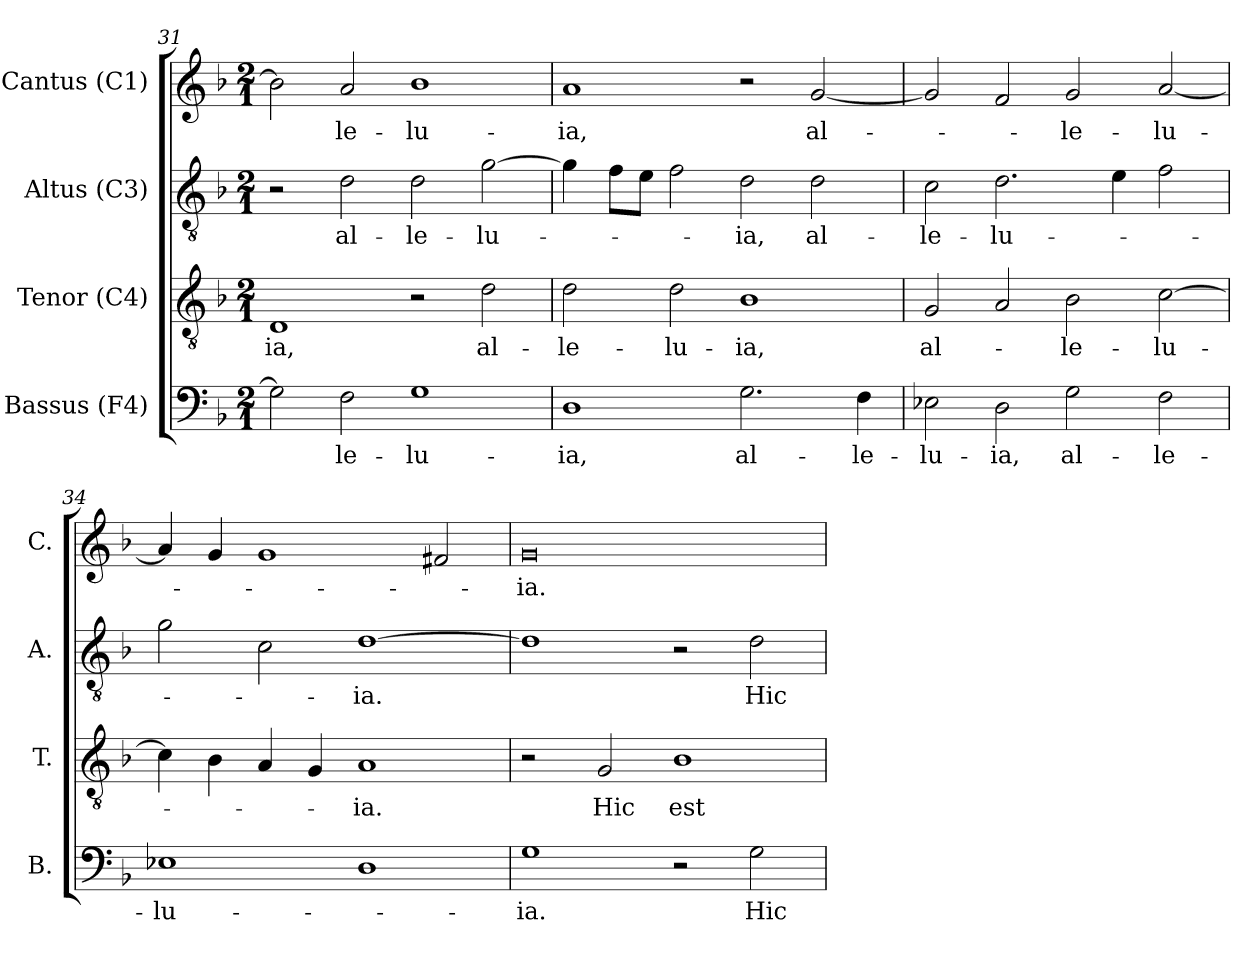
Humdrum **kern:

**kern	**text	**kern	**text	**kern	**text	**kern	**text
*part4	*part4	*part3	*part3	*part2	*part2	*part1	*part1
*staff4	*staff4	*staff3	*staff3	*staff2	*staff2	*staff1	*staff1
*I"Bassus (F4)	*	*I"Tenor (C4)	*	*I"Altus (C3)	*	*I"Cantus (C1)	*
*I'B.	*	*I'T.	*	*I'A.	*	*I'C.	*
!!LO:PB:g=z
*clefF4	*	*clefGv2	*	*clefGv2	*	*clefG2	*
*	*	*ITrd7c12	*	*ITrd7c12	*	*	*
*k[b-]	*	*k[b-]	*	*k[b-]	*	*k[b-]	*
*F:	*	*F:	*	*F:	*	*F:	*
*M2/1	*	*M2/1	*	*M2/1	*	*M2/1	*
=31	=31	=31	=31	=31	=31	=31	=31
!	!	!	!LO:LY:b:color=#000000	!	!	!	!
2Gi\]	.	1DDi	-ia,	2r	.	2b-i\]	.
!	!LO:LY:b:color=#000000	!	!	!	!	!	!
!	!	!	!	!	!LO:LY:b:color=#000000	!	!
!	!	!	!	!	!	!	!LO:LY:b:color=#000000
2Fi\	-le-	.	.	2Di\	al-	2ai/	-le-
!	!LO:LY:b:color=#000000	!	!	!	!	!	!
!	!	!	!	!	!LO:LY:b:color=#000000	!	!
!	!	!	!	!	!	!	!LO:LY:b:color=#000000
1Gi	-lu-	2r	.	2Di\	-le-	1b-i	-lu-
!	!	!	!LO:LY:b:color=#000000	!	!	!	!
!	!	!	!	!	!LO:LY:b:color=#000000	!	!
.	.	2Di\	al-	[2Gi\	-lu-	.	.
=32	=32	=32	=32	=32	=32	=32	=32
!	!LO:LY:b:color=#000000	!	!	!	!	!	!
!	!	!	!LO:LY:b:color=#000000	!	!	!	!
!	!	!	!	!	!	!	!LO:LY:b:color=#000000
1Di	-ia,	2Di\	-le-	4Gi\]	.	1ai	-ia,
.	.	.	.	8Fi\L	.	.	.
.	.	.	.	8Ei\J	.	.	.
!	!	!	!LO:LY:b:color=#000000	!	!	!	!
.	.	2Di\	-lu-	2Fi\	.	.	.
!	!LO:LY:b:color=#000000	!	!	!	!	!	!
!	!	!	!LO:LY:b:color=#000000	!	!	!	!
!	!	!	!	!	!LO:LY:b:color=#000000	!	!
2.Gi\	al-	1BB-i	-ia,	2Di\	-ia,	2r	.
!	!	!	!	!	!LO:LY:b:color=#000000	!	!
!	!	!	!	!	!	!	!LO:LY:b:color=#000000
.	.	.	.	2Di\	al-	[2gi/	al-
!	!LO:LY:b:color=#000000	!	!	!	!	!	!
4Fi\	-le-	.	.	.	.	.	.
=33	=33	=33	=33	=33	=33	=33	=33
!	!LO:LY:b:color=#000000	!	!	!	!	!	!
!	!	!	!LO:LY:b:color=#000000	!	!	!	!
!	!	!	!	!	!LO:LY:b:color=#000000	!	!
2E-Xi\	-lu-	2GGi/	al-	2Ci\	-le-	2gi/]	.
!	!LO:LY:b:color=#000000	!	!	!	!	!	!
!	!	!	!	!	!LO:LY:b:color=#000000	!	!
2Di\	-ia,	2AAi/	.	2.Di\	-lu-	2fi/	.
!	!LO:LY:b:color=#000000	!	!	!	!	!	!
!	!	!	!LO:LY:b:color=#000000	!	!	!	!
!	!	!	!	!	!	!	!LO:LY:b:color=#000000
2Gi\	al-	2BB-i\	-le-	.	.	2gi/	-le-
.	.	.	.	4Ei\	.	.	.
!	!LO:LY:b:color=#000000	!	!	!	!	!	!
!	!	!	!LO:LY:b:color=#000000	!	!	!	!
!	!	!	!	!	!	!	!LO:LY:b:color=#000000
2Fi\	-le-	[2Ci\	-lu-	2Fi\	.	[2ai/	-lu-
=34	=34	=34	=34	=34	=34	=34	=34
!	!LO:LY:b:color=#000000	!	!	!	!	!	!
1E-Xi	-lu-	4Ci\]	.	2Gi\	.	4ai/]	.
.	.	4BB-i\	.	.	.	4gi/	.
.	.	4AAi/	.	2Ci\	.	1gi	.
.	.	4GGi/	.	.	.	.	.
!	!	!	!LO:LY:b:color=#000000	!	!	!	!
!	!	!	!	!	!LO:LY:b:color=#000000	!	!
1Di	.	1AAi	-ia.	[1Di	-ia.	.	.
.	.	.	.	.	.	2f#i/	.
!!LO:LB:g=z
=35	=35	=35	=35	=35	=35	=35	=35
!	!LO:LY:b:color=#000000	!	!	!	!	!	!
!	!	!	!	!	!	!	!LO:LY:b:color=#000000
1Gi	-ia.	2r	.	1Di]	.	0gi	-ia.
!	!	!	!LO:LY:b:color=#000000	!	!	!	!
.	.	2GGi/	Hic	.	.	.	.
!	!	!	!LO:LY:b:color=#000000	!	!	!	!
2r	.	1BB-i	est	2r	.	.	.
!	!LO:LY:b:color=#000000	!	!	!	!	!	!
!	!	!	!	!	!LO:LY:b:color=#000000	!	!
2Gi\	Hic	.	.	2Di\	Hic	.	.
=	=	=	=	=	=	=	=
*-	*-	*-	*-	*-	*-	*-	*-
